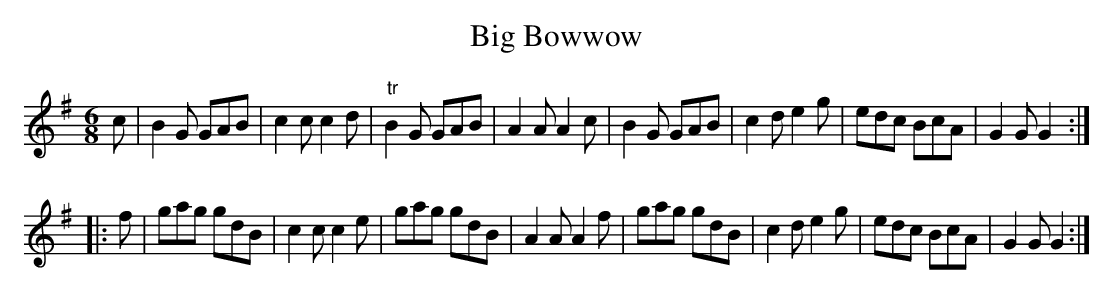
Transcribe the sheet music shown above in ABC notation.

X:1
T:Big Bowwow
M:6/8
K:G
c|\
B2G GAB| c2c c2d| "tr"B2G GAB| A2A A2c| \
B2G GAB| c2d e2g| edc BcA| G2G G2 ::
f|\
gag gdB| c2c c2e| gag gdB| A2A A2f| \
gag gdB| c2d e2g| edc BcA| G2G G2:|
